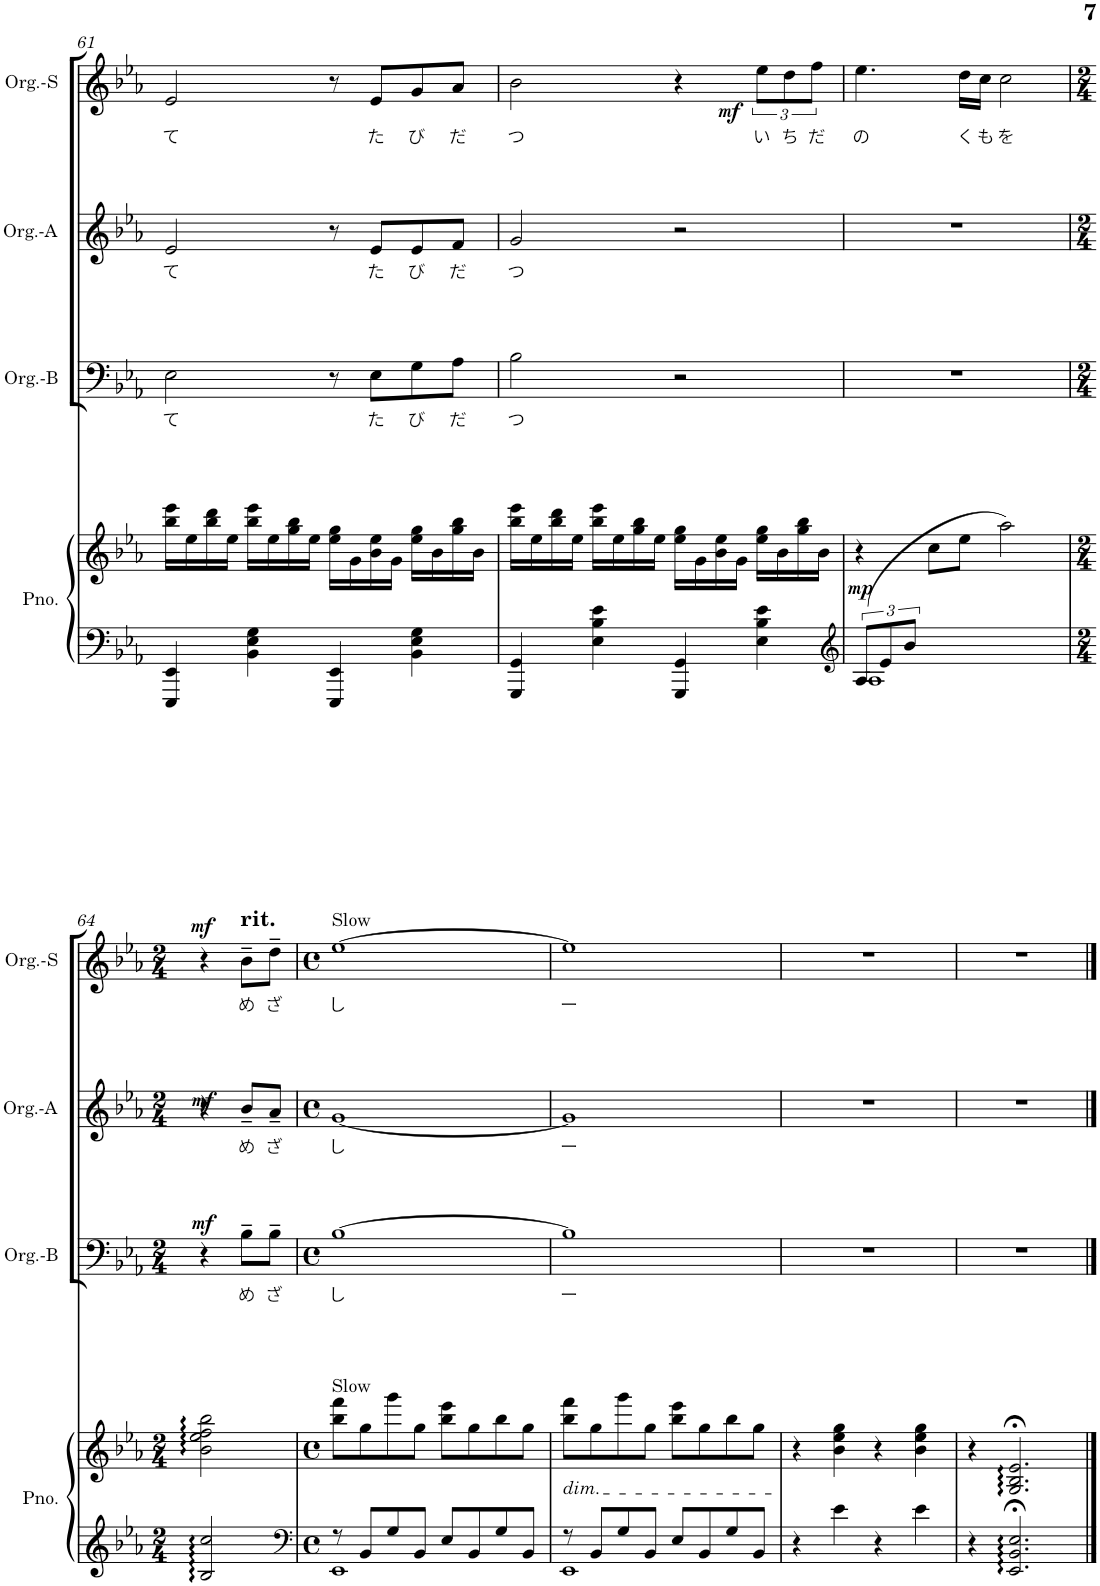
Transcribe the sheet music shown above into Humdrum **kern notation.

**kern	**kern	**dynam	**kern	**text	**dynam	**kern	**text	**dynam	**kern	**text	**dynam
*part4	*part4	*part4	*part3	*part3	*part3	*part2	*part2	*part2	*part1	*part1	*part1
*staff5	*staff4	*staff4/5	*staff3	*staff3	*staff3	*staff2	*staff2	*staff2	*staff1	*staff1	*staff1
*I"Piano	*	*	*I"Organ-B	*	*	*I"Organ-A	*	*	*I"Organ-S	*	*
*I'Pno.	*	*	*I'Org.-B	*	*	*I'Org.-A	*	*	*I'Org.-S	*	*
!!LO:PB:g=z
*clefF4	*clefG2	*	*clefF4	*	*	*clefG2	*	*	*clefG2	*	*
*k[b-e-a-]	*k[b-e-a-]	*	*k[b-e-a-]	*	*	*k[b-e-a-]	*	*	*k[b-e-a-]	*	*
*M4/4	*M4/4	*	*M4/4	*	*	*M4/4	*	*	*M4/4	*	*
*met(c)	*met(c)	*	*met(c)	*	*	*met(c)	*	*	*met(c)	*	*
=61	=61	=61	=61	=61	=61	=61	=61	=61	=61	=61	=61
!	!	!	!	!LO:LY:b	!	!	!LO:LY:b	!	!	!LO:LY:b	!
4EEE-/ 4EE-/	16bb-\ 16eee-\LL	.	2E-\	て	.	2e-/	て	.	2e-/	て	.
.	16ee-\	.	.	.	.	.	.	.	.	.	.
.	16bb-\ 16ddd\	.	.	.	.	.	.	.	.	.	.
.	16ee-\JJ	.	.	.	.	.	.	.	.	.	.
4BB-\ 4E-\ 4G\	16bb-\ 16eee-\LL	.	.	.	.	.	.	.	.	.	.
.	16ee-\	.	.	.	.	.	.	.	.	.	.
.	16gg\ 16bb-\	.	.	.	.	.	.	.	.	.	.
.	16ee-\JJ	.	.	.	.	.	.	.	.	.	.
4EEE-/ 4EE-/	16ee-\ 16gg\LL	.	8r	.	.	8r	.	.	8r	.	.
.	16g\	.	.	.	.	.	.	.	.	.	.
!	!	!	!	!LO:LY:b	!	!	!LO:LY:b	!	!	!LO:LY:b	!
.	16b-\ 16ee-\	.	8E-\L	た	.	8e-/L	た	.	8e-/L	た	.
.	16g\JJ	.	.	.	.	.	.	.	.	.	.
!	!	!	!	!LO:LY:b	!	!	!LO:LY:b	!	!	!LO:LY:b	!
4BB-\ 4E-\ 4G\	16ee-\ 16gg\LL	.	8G\	び	.	8e-/	び	.	8g/	び	.
.	16b-\	.	.	.	.	.	.	.	.	.	.
!	!	!	!	!LO:LY:b	!	!	!LO:LY:b	!	!	!LO:LY:b	!
.	16gg\ 16bb-\	.	8A-\J	だ	.	8f/J	だ	.	8a-/J	だ	.
.	16b-\JJ	.	.	.	.	.	.	.	.	.	.
=62	=62	=62	=62	=62	=62	=62	=62	=62	=62	=62	=62
!	!	!	!	!LO:LY:b	!	!	!LO:LY:b	!	!	!LO:LY:b	!
*	*	*	*	*	*	*	*	*	*^	*	*
4GGG/ 4GG/	16bb-\ 16eee-\LL	.	2B-\	つ	.	2g/	つ	.	2b-\	2ryy	つ	.
.	16ee-\	.	.	.	.	.	.	.	.	.	.	.
.	16bb-\ 16ddd\	.	.	.	.	.	.	.	.	.	.	.
.	16ee-\JJ	.	.	.	.	.	.	.	.	.	.	.
4E-\ 4B-\ 4e-\	16bb-\ 16eee-\LL	.	.	.	.	.	.	.	.	.	.	.
.	16ee-\	.	.	.	.	.	.	.	.	.	.	.
.	16gg\ 16bb-\	.	.	.	.	.	.	.	.	.	.	.
.	16ee-\JJ	.	.	.	.	.	.	.	.	.	.	.
4GGG/ 4GG/	16ee-\ 16gg\LL	.	2r	.	.	2r	.	.	4r	8.ryy	.	.
.	16g\	.	.	.	.	.	.	.	.	.	.	.
.	16b-\ 16ee-\	.	.	.	.	.	.	.	.	.	.	.
!	!	!	!	!	!	!	!	!	!	!	!	!LO:DY:b
.	16g\JJ	.	.	.	.	.	.	.	.	4ryy	.	mf
!	!	!	!	!	!	!	!	!	!	!	!LO:LY:b	!
4E-\ 4B-\ 4e-\	16ee-\ 16gg\LL	.	.	.	.	.	.	.	12ee-\L	.	い	.
.	16b-\	.	.	.	.	.	.	.	.	.	.	.
!	!	!	!	!	!	!	!	!	!	!	!LO:LY:b	!
.	.	.	.	.	.	.	.	.	12dd\	.	ち	.
.	16gg\ 16bb-\	.	.	.	.	.	.	.	.	.	.	.
!	!	!	!	!	!	!	!	!	!	!	!LO:LY:b	!
.	.	.	.	.	.	.	.	.	12ff\J	.	だ	.
.	16b-\JJ	.	.	.	.	.	.	.	.	16ryy	.	.
*	*	*	*	*	*	*	*	*	*v	*v	*	*
=63	=63	=63	=63	=63	=63	=63	=63	=63	=63	=63	=63
*clefG2	*	*	*	*	*	*	*	*	*	*	*
*^	*^	*	*	*	*	*	*	*	*^	*	*
!	!	!	!	!LO:DY:b	!	!	!	!	!	!	!	!	!LO:LY:b	!
*	*	*	*	*	*	*	*	*	*	*	*v	*v	*	*
(12A-/L	1A-	4r	4ryy	mp	1r	.	.	1r	.	.	4.ee-\	の	.
12e-/	.	.	.	.	.	.	.	.	.	.	.	.	.
12b-/J	.	.	.	.	.	.	.	.	.	.	.	.	.
2.ryy	.	4ryy	8cc\L	.	.	.	.	.	.	.	.	.	.
!	!	!	!	!	!	!	!	!	!	!	!	!LO:LY:b	!
.	.	.	8ee-\J	.	.	.	.	.	.	.	16dd\LL	く	.
!	!	!	!	!	!	!	!	!	!	!	!	!LO:LY:b	!
.	.	.	.	.	.	.	.	.	.	.	16cc\JJ	も	.
!	!	!	!	!	!	!	!	!	!	!	!	!LO:LY:b	!
.	.	2ryy	2aa-\)	.	.	.	.	.	.	.	2cc\	を	.
*v	*v	*	*	*	*	*	*	*	*	*	*	*	*
*	*v	*v	*	*	*	*	*	*	*	*	*	*
!!LO:LB:g=z
=64	=64	=64	=64	=64	=64	=64	=64	=64	=64	=64	=64
*M2/4	*M2/4	*	*M2/4	*	*	*M2/4	*	*	*M2/4	*	*
*	*^	*	*	*	*	*	*	*	*	*	*
!	!	!	!	!	!	!LO:DY:a	!	!	!LO:DY:a	!	!	!LO:DY:a
*	*v	*v	*	*	*	*	*	*	*	*	*	*
2B-/ 2cc/	2b-\ 2ee-\ 2ff\ 2bb-\	.	4r	.	mf	4r	.	mf	4r	.	mf
!	!	!	!	!	!	!	!	!	!LO:TX:a:B:t=rit.	!	!
!	!	!	!	!LO:LY:b	!	!	!LO:LY:b	!	!	!LO:LY:b	!
.	.	.	8B-~\L	め	.	8b-~/L	め	.	8b-~\L	め	.
!	!	!	!	!LO:LY:b	!	!	!LO:LY:b	!	!	!LO:LY:b	!
.	.	.	8B-~\J	ざ	.	8a-~/J	ざ	.	8dd~\J	ざ	.
=65	=65	=65	=65	=65	=65	=65	=65	=65	=65	=65	=65
*clefF4	*	*	*	*	*	*	*	*	*	*	*
*M4/4	*M4/4	*	*M4/4	*	*	*M4/4	*	*	*M4/4	*	*
*met(c)	*met(c)	*	*met(c)	*	*	*met(c)	*	*	*met(c)	*	*
*^	*	*	*	*	*	*	*	*	*	*	*
!	!	!	!	!	!	!	!	!	!	!LO:TX:a:t=Slow	!	!
!	!	!LO:TX:a:t=Slow	!	!	!	!	!	!	!	!	!	!
!	!	!	!	!	!LO:LY:b	!	!	!LO:LY:b	!	!	!LO:LY:b	!
8r	1EE-	8bb-\ 8fff\L	.	[1B-	し	.	[1g	し	.	[1ee-	し	.
8BB-/L	.	8gg\	.	.	.	.	.	.	.	.	.	.
8G/	.	8ggg\	.	.	.	.	.	.	.	.	.	.
8BB-/J	.	8gg\J	.	.	.	.	.	.	.	.	.	.
8E-/L	.	8bb-\ 8eee-\L	.	.	.	.	.	.	.	.	.	.
8BB-/	.	8gg\	.	.	.	.	.	.	.	.	.	.
8G/	.	8bb-\	.	.	.	.	.	.	.	.	.	.
8BB-/J	.	8gg\J	.	.	.	.	.	.	.	.	.	.
=66	=66	=66	=66	=66	=66	=66	=66	=66	=66	=66	=66	=66
!	!	!LO:TX:b:i:t=dim.	!	!	!	!	!	!	!	!	!	!
!	!	!	!	!	!LO:LY:b	!	!	!LO:LY:b	!	!	!LO:LY:b	!
8r	1EE-	8bb-\ 8fff\L	.	1B-]	ー	.	1g]	ー	.	1ee-]	ー	.
8BB-/L	.	8gg\	.	.	.	.	.	.	.	.	.	.
8G/	.	8ggg\	.	.	.	.	.	.	.	.	.	.
8BB-/J	.	8gg\J	.	.	.	.	.	.	.	.	.	.
8E-/L	.	8bb-\ 8eee-\L	.	.	.	.	.	.	.	.	.	.
8BB-/	.	8gg\	.	.	.	.	.	.	.	.	.	.
8G/	.	8bb-\	.	.	.	.	.	.	.	.	.	.
8BB-/J	.	8gg\J	.	.	.	.	.	.	.	.	.	.
*v	*v	*	*	*	*	*	*	*	*	*	*	*
=67	=67	=67	=67	=67	=67	=67	=67	=67	=67	=67	=67
4r	4r	.	1r	.	.	1r	.	.	1r	.	.
4e-\	4b-\ 4ee-\ 4gg\	.	.	.	.	.	.	.	.	.	.
4r	4r	.	.	.	.	.	.	.	.	.	.
4e-\	4b-\ 4ee-\ 4gg\	.	.	.	.	.	.	.	.	.	.
=68	=68	=68	=68	=68	=68	=68	=68	=68	=68	=68	=68
4r	4r	.	1r	.	.	1r	.	.	1r	.	.
2.EE-/;< 2.BB-/;< 2.E-/;<	2.G/;< 2.B-/;< 2.e-/;<	.	.	.	.	.	.	.	.	.	.
==	==	==	==	==	==	==	==	==	==	==	==
*-	*-	*-	*-	*-	*-	*-	*-	*-	*-	*-	*-
